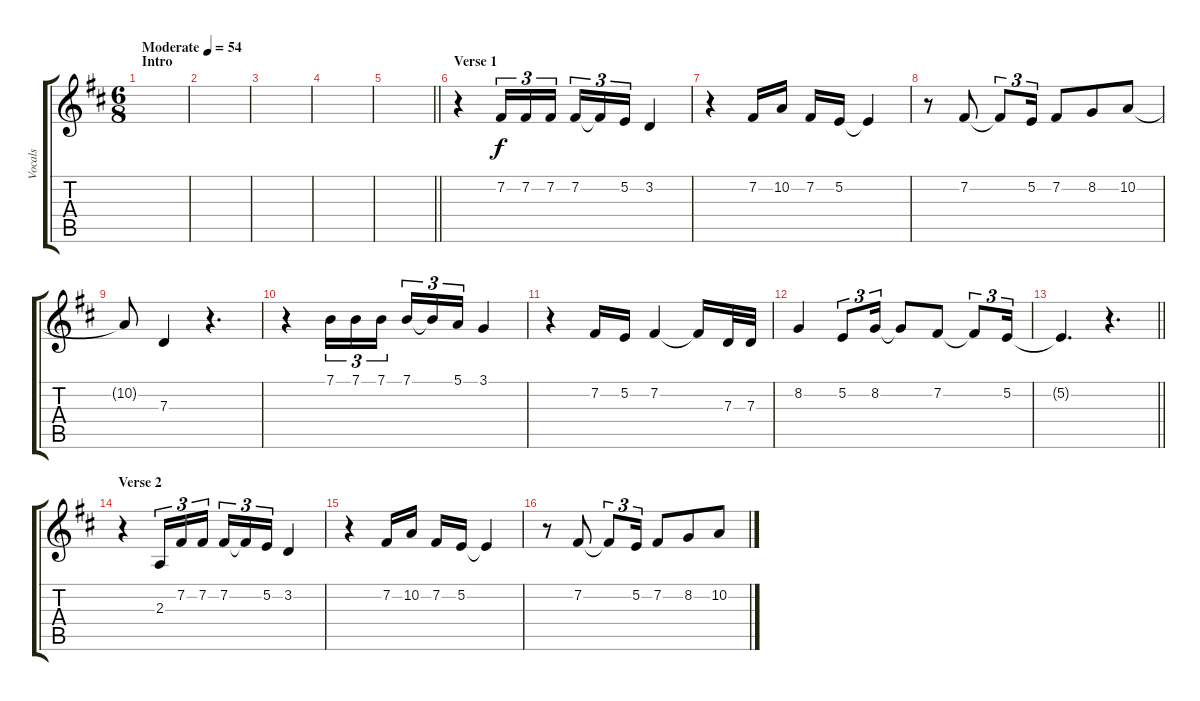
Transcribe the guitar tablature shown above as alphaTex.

\track ("Vocals" "Vocals") {instrument baritonesax}
\staff {score tabs}
\tuning (E4 B3 G3 D3 A2 E2) {hide}
\ts (6 8)
\section ("" "Intro")
\tempo (54 "Moderate")
\clef g2
\ks d
|
|
|
|
\barLineRight lightlight
|
\section ("" "Verse 1")
r.4 7.2.16{tu (3 2)} 7.2.16{tu (3 2)} 7.2.16{tu (3 2)} 7.2.16{tu (3 2)} 7.2{t}.16{tu (3 2)} 5.2.16{tu (3 2)} 3.2.4 |
r.4 7.2.16 10.2.16 7.2.16 5.2.16 5.2{t}.4 |
r.8 7.2.8 7.2{t}.8{tu (3 2)} 5.2.16{tu (3 2)} 7.2.8 8.2.8 10.2.8 |
10.2{t}.8 7.3.4 r.4{d} |
r.4 7.1.16{tu (3 2)} 7.1.16{tu (3 2)} 7.1.16{tu (3 2)} 7.1.16{tu (3 2)} 7.1{t}.16{tu (3 2)} 5.1.16{tu (3 2)} 3.1.4 |
r.4 7.2.16 5.2.16 7.2.4 7.2{t}.16 7.3.32 7.3.32 |
8.2.4 5.2.8{tu (3 2)} 8.2.16{tu (3 2)} 8.2{t}.8 7.2.8 7.2{t}.8{tu (3 2)} 5.2.16{tu (3 2)} |
\barLineRight lightlight
5.2{t}.4{d} r.4{d} |
\section ("" "Verse 2")
r.4 2.3.16{tu (3 2)} 7.2.16{tu (3 2)} 7.2.16{tu (3 2)} 7.2.16{tu (3 2)} 7.2{t}.16{tu (3 2)} 5.2.16{tu (3 2)} 3.2.4 |
r.4 7.2.16 10.2.16 7.2.16 5.2.16 5.2{t}.4 |
r.8 7.2.8 7.2{t}.8{tu (3 2)} 5.2.16{tu (3 2)} 7.2.8 8.2.8 10.2.8
